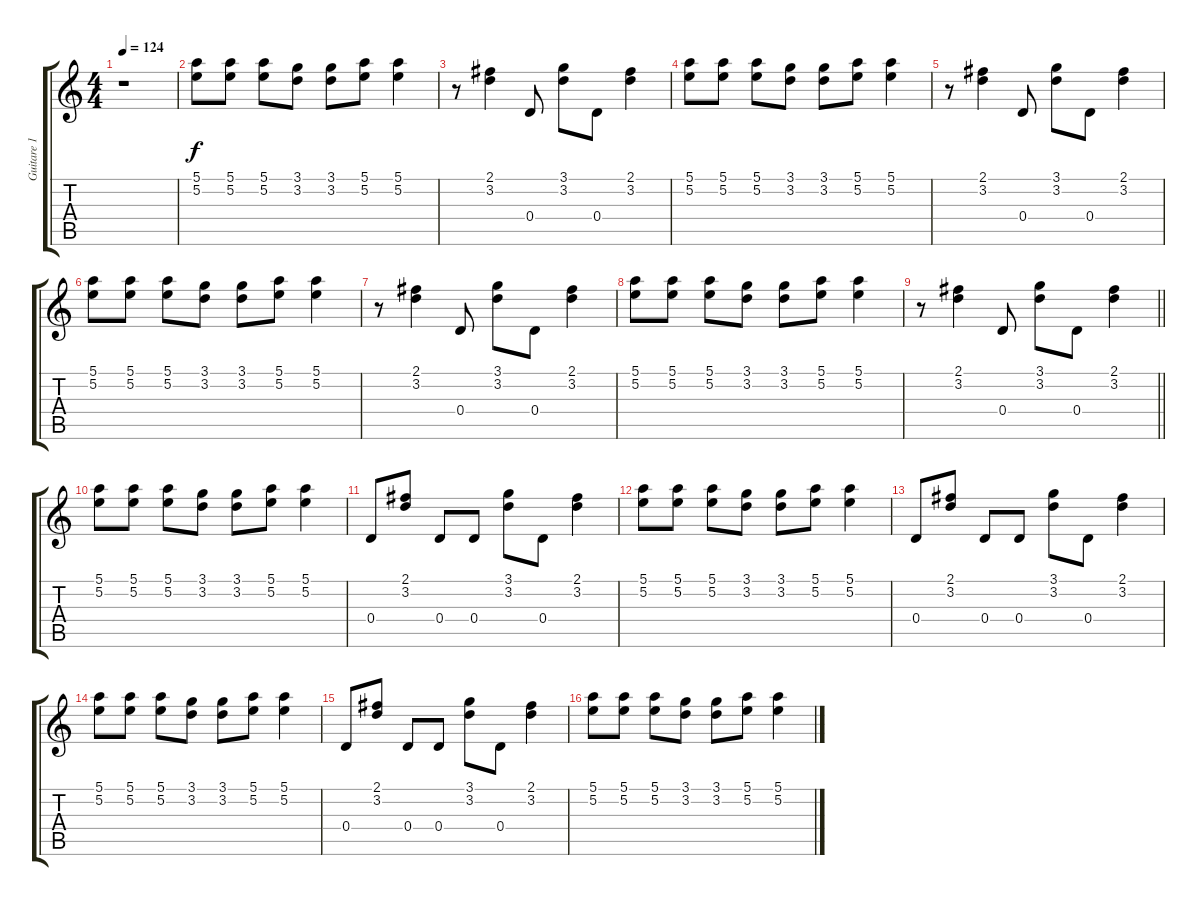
\track ("Guitare 1" "Guitare 1") {instrument overdrivenguitar}
\staff {score tabs}
\tuning (E4 B3 G3 D3 A2 E2) {hide}
\ts (4 4)
\tempo 124
\clef g2
\ks c
r.1{dy f instrument overdrivenguitar} |
(5.1 5.2).8 (5.1 5.2).8 (5.1 5.2).8 (3.1 3.2).8 (3.1 3.2).8 (5.1 5.2).8 (5.1 5.2).4 |
r.8 (2.1 3.2).4 0.4.8 (3.1 3.2).8 0.4.8 (2.1 3.2).4 |
(5.1 5.2).8 (5.1 5.2).8 (5.1 5.2).8 (3.1 3.2).8 (3.1 3.2).8 (5.1 5.2).8 (5.1 5.2).4 |
r.8 (2.1 3.2).4 0.4.8 (3.1 3.2).8 0.4.8 (2.1 3.2).4 |
(5.1 5.2).8 (5.1 5.2).8 (5.1 5.2).8 (3.1 3.2).8 (3.1 3.2).8 (5.1 5.2).8 (5.1 5.2).4 |
r.8 (2.1 3.2).4 0.4.8 (3.1 3.2).8 0.4.8 (2.1 3.2).4 |
(5.1 5.2).8 (5.1 5.2).8 (5.1 5.2).8 (3.1 3.2).8 (3.1 3.2).8 (5.1 5.2).8 (5.1 5.2).4 |
\barLineRight lightlight
r.8 (2.1 3.2).4 0.4.8 (3.1 3.2).8 0.4.8 (2.1 3.2).4 |
(5.1 5.2).8 (5.1 5.2).8 (5.1 5.2).8 (3.1 3.2).8 (3.1 3.2).8 (5.1 5.2).8 (5.1 5.2).4 |
0.4.8 (2.1 3.2).8 0.4.8 0.4.8 (3.1 3.2).8 0.4.8 (2.1 3.2).4 |
(5.1 5.2).8 (5.1 5.2).8 (5.1 5.2).8 (3.1 3.2).8 (3.1 3.2).8 (5.1 5.2).8 (5.1 5.2).4 |
0.4.8 (2.1 3.2).8 0.4.8 0.4.8 (3.1 3.2).8 0.4.8 (2.1 3.2).4 |
(5.1 5.2).8 (5.1 5.2).8 (5.1 5.2).8 (3.1 3.2).8 (3.1 3.2).8 (5.1 5.2).8 (5.1 5.2).4 |
0.4.8 (2.1 3.2).8 0.4.8 0.4.8 (3.1 3.2).8 0.4.8 (2.1 3.2).4 |
(5.1 5.2).8 (5.1 5.2).8 (5.1 5.2).8 (3.1 3.2).8 (3.1 3.2).8 (5.1 5.2).8 (5.1 5.2).4
